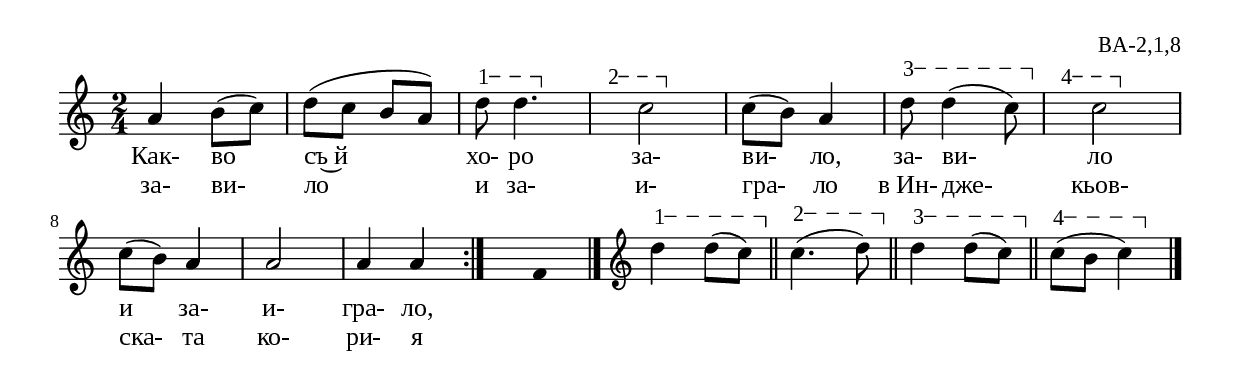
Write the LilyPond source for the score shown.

%{
BA_2_1_08
%}

\include "td-preamble.ly"

\score {
\relative c'' {
%% \tempo 4 = 152
  \time 2/4
a4 b8( c) | d8([ c] b8[ a]) | 
\par
\varA
d8\startTextSpan d4.\stopTextSpan | 
\varB
\set Score.measureLength = #(ly:make-moment 3 4)
s4\startTextSpan c2\stopTextSpan | 
\set Score.measureLength = #(ly:make-moment 2 4)
c8( b) a4 | 
\varC
d8\startTextSpan d4( c8\stopTextSpan) | 
\varD
\set Score.measureLength = #(ly:make-moment 3 4)
s4\startTextSpan c2\stopTextSpan | 
\set Score.measureLength = #(ly:make-moment 2 4)
\break
c8( b) a4 | a2 | a4 a   
 \bar ":|" 
 \fixB s4 f4 \fixC 
\bar "|."
\endm
\varA
d'4\startTextSpan d8( c\stopTextSpan) \bar "||"
\varB
c4.(\startTextSpan d8\stopTextSpan)\bar "||"
\varC
d4\startTextSpan d8( c\stopTextSpan) \bar "||"
\varD
c8\startTextSpan( b c4\stopTextSpan)
\bar "|."
}
\addlyrics { Как- во "съ~й" хо- ро за- ви- ло, за- ви- ло и за- и- гра- ло, }
\addlyrics { за- ви- ло и за- и- гра- ло "в Ин-" дже- кьов- ска- та ко- ри- я }
%
\layout {
  indent = #0
  line-width = 190\mm
  ragged-right=##f
}
%
\midi { 
	\context {
		\Score
		tempoWholesPerMinute = #(ly:make-moment 152 4)
		}
	}
}
%
\header{
  opus = "ВА-2,1,8"
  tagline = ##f
}


